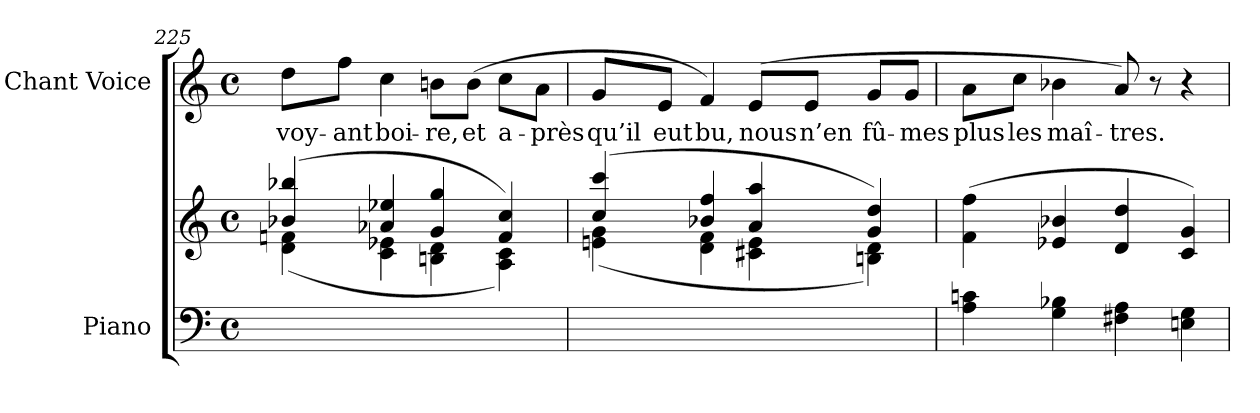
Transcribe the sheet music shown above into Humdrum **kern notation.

**kern	**kern	**kern	**text
*part2	*part2	*part1	*part1
*staff3	*staff2	*staff1	*staff1
*I"Piano	*	*I"Chant Voice	*
*I'Pno	*	*	*
*clefF4	*clefG2	*clefG2	*
*k[]	*k[]	*k[]	*
*M4/4	*M4/4	*M4/4	*
*met(c)	*met(c)	*met(c)	*
=225	=225	=225	=225
*	*^	*	*
1ryy	(4b-X/ 4bb-X/	(4d\ 4fni\	8dd\L	voy-
.	.	.	8ff\J	-ant
.	4a-X/ 4ee-X/	4c\ 4e-X\	4cc\	boi-
.	4g/ 4gg/	4Bni\ 4d\	8bni\L	-re,
.	.	.	(8b\J	et
.	4f/ 4cc/)	4A\ 4c\)	8cc\L	a-
.	.	.	8a\J	-près
=226	=226	=226	=226	=226
1ryy	(4cc/ 4ccc/	(4eni\ 4g\	8g/L	qu’il
.	.	.	8e/J	eut
.	4b-X/ 4ff/	4d\ 4f\	4f/)	bu,
.	4a/ 4aa/	4c#X\ 4e\	(>8e/L	nous
.	.	.	8e/J	n’en
.	4g/ 4dd/)	4Bn\ 4d\)	8g/L	fû-
.	.	.	8g/J	-mes
*	*v	*v	*	*
=227	=227	=227	=227
4A\ 4cni\	(4f\ 4ff\	8a\L	plus
.	.	8cc\J	les
4G\ 4B-X\	4e-X/ 4b-X/	4b-X\	maî-
4F#X\ 4A\	4d/ 4dd/	8a/)	-tres.
.	.	8r	.
4En\ 4G\	4c/ 4g/)	4r	.
=	=	=	=
*-	*-	*-	*-
